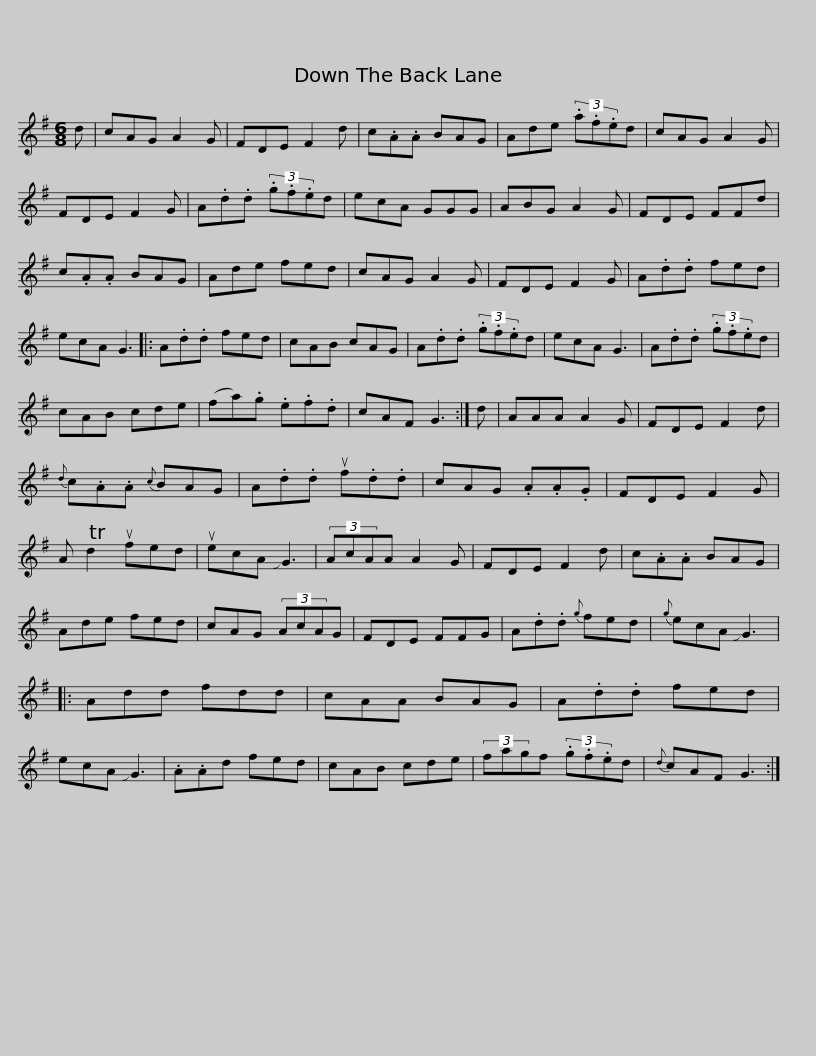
X:1
L:1/8
M:6/8
I:linebreak $
K:G
V:1 treble
V:1
 d | cAG A2 G | FDE F2 d | c.A.A BAG | Ade (3.a.f.ed | %5
 cAG A2 G | FDE F2 G | A.d.d (3.g.f.ed |$ ecA GGG | ABG A2 G | %10
 FDE FFd | c.A.A BAG | Ade fed | cAG A2 G | FDE F2 G | %15
 A.d.d fed |$ ecA G3 |: A.d.d fed | cAB cAG | A.d.d (3.g.f.ed | %20
 ecA G3 | A.d.d (3.g.f.ed | cAB cde |$ (fa).g .e.f.d | cAF G3 :| %25
 d | AAA A2 G | FDE F2 d |{d} c.A.A{c} BAG | A.d.d uf.d.d | %30
 cAG .A.A.G |$ FDE F2 G | A Td2 ufed | uecA !slide!G3 | (3AcAA A2 G | %35
 FDE F2 d | c.A.A BAG | Ade fed |$ cAG (3AcAG | FDE FFG | %40
 A.d.d{g} fed |{g} ecA !slide!G3 |: Add fdd | cAA BAG | A.d.d fed |$ %45
 ecA !slide!G3 | .A.Ad fed | cAB cde | (3fagf (3.g.f.ed |{d} cAF G3 :| %50
